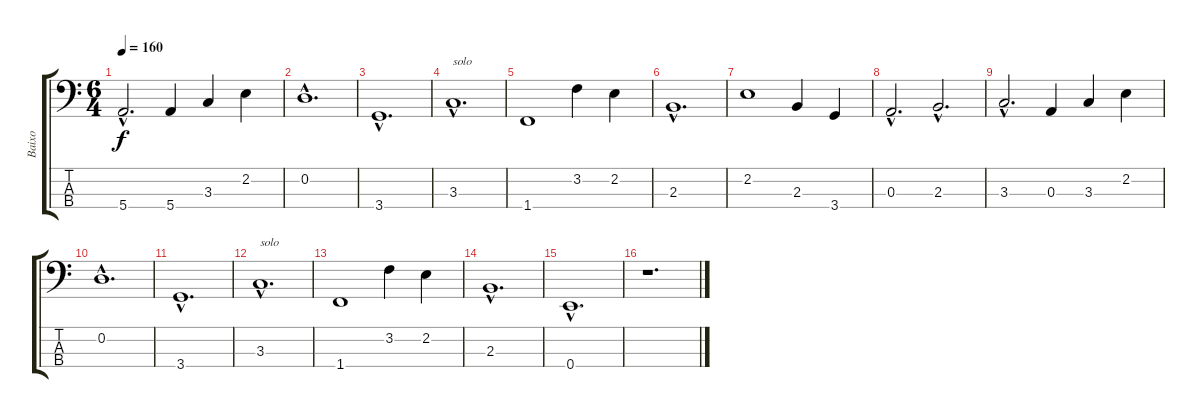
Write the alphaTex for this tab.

\track ("Baixo" "Baixo") {instrument electricbassfinger}
\staff {score tabs}
\tuning (G2 D2 A1 E1) {hide}
\ts (6 4)
\tempo 160
\clef f4
\ks c
5.4{hac}.2{d dy f} 5.4.4 3.3.4 2.2.4 |
0.2{hac}.1{d} |
3.4{hac}.1{d} |
3.3{hac}.1{d txt "solo"} |
1.4.1 3.2.4 2.2.4 |
2.3{hac}.1{d} |
2.2.1 2.3.4 3.4.4 |
0.3{hac}.2{d} 2.3{hac}.2{d} |
3.3{hac}.2{d} 0.3.4 3.3.4 2.2.4 |
0.2{hac}.1{d} |
3.4{hac}.1{d} |
3.3{hac}.1{d txt "solo"} |
1.4.1 3.2.4 2.2.4 |
2.3{hac}.1{d} |
0.4{hac}.1{d} |
r.1{d}
